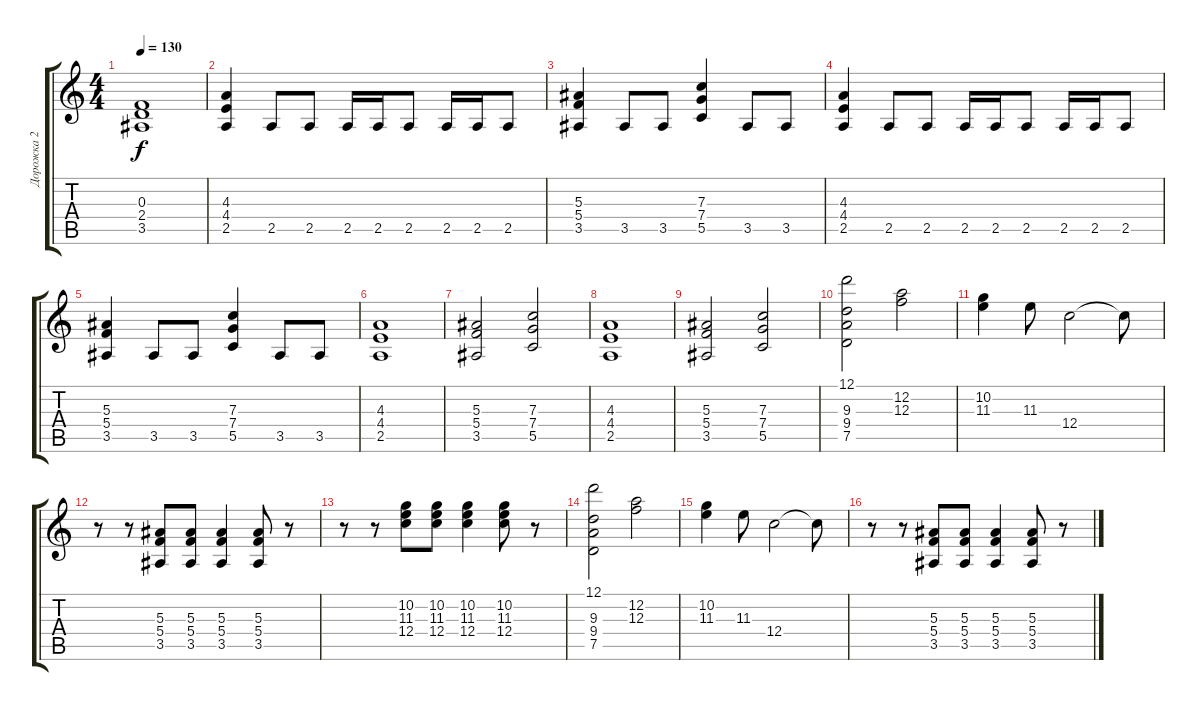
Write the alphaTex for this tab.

\track ("Дорожка 2" "Дорожка 2") {instrument distortionguitar}
\staff {score tabs}
\tuning (D4 A3 F3 C3 G2 D2) {hide}
\ts (4 4)
\tempo 130
\clef g2
\ks c
(0.3 2.4 3.5).1{dy f} |
(4.3 4.4 2.5).4 2.5.8 2.5.8 2.5.16 2.5.16 2.5.8 2.5.16 2.5.16 2.5.8 |
(5.3 5.4 3.5).4 3.5.8 3.5.8 (7.3 7.4 5.5).4 3.5.8 3.5.8 |
(4.3 4.4 2.5).4 2.5.8 2.5.8 2.5.16 2.5.16 2.5.8 2.5.16 2.5.16 2.5.8 |
(5.3 5.4 3.5).4 3.5.8 3.5.8 (7.3 7.4 5.5).4 3.5.8 3.5.8 |
(4.3 4.4 2.5).1 |
(5.3 5.4 3.5).2 (7.3 7.4 5.5).2 |
(4.3 4.4 2.5).1 |
(5.3 5.4 3.5).2 (7.3 7.4 5.5).2 |
(12.1 9.3 9.4 7.5).2 (12.2 12.3).2 |
(10.2 11.3).4 11.3.8 12.4.2 12.4{t}.8 |
r.8 r.8 (5.3 5.4 3.5).8 (5.3 5.4 3.5).8 (5.3 5.4 3.5).4 (5.3 5.4 3.5).8 r.8 |
r.8 r.8 (10.2 11.3 12.4).8 (10.2 11.3 12.4).8 (10.2 11.3 12.4).4 (10.2 11.3 12.4).8 r.8 |
(12.1 9.3 9.4 7.5).2 (12.2 12.3).2 |
(10.2 11.3).4 11.3.8 12.4.2 12.4{t}.8 |
r.8 r.8 (5.3 5.4 3.5).8 (5.3 5.4 3.5).8 (5.3 5.4 3.5).4 (5.3 5.4 3.5).8 r.8
